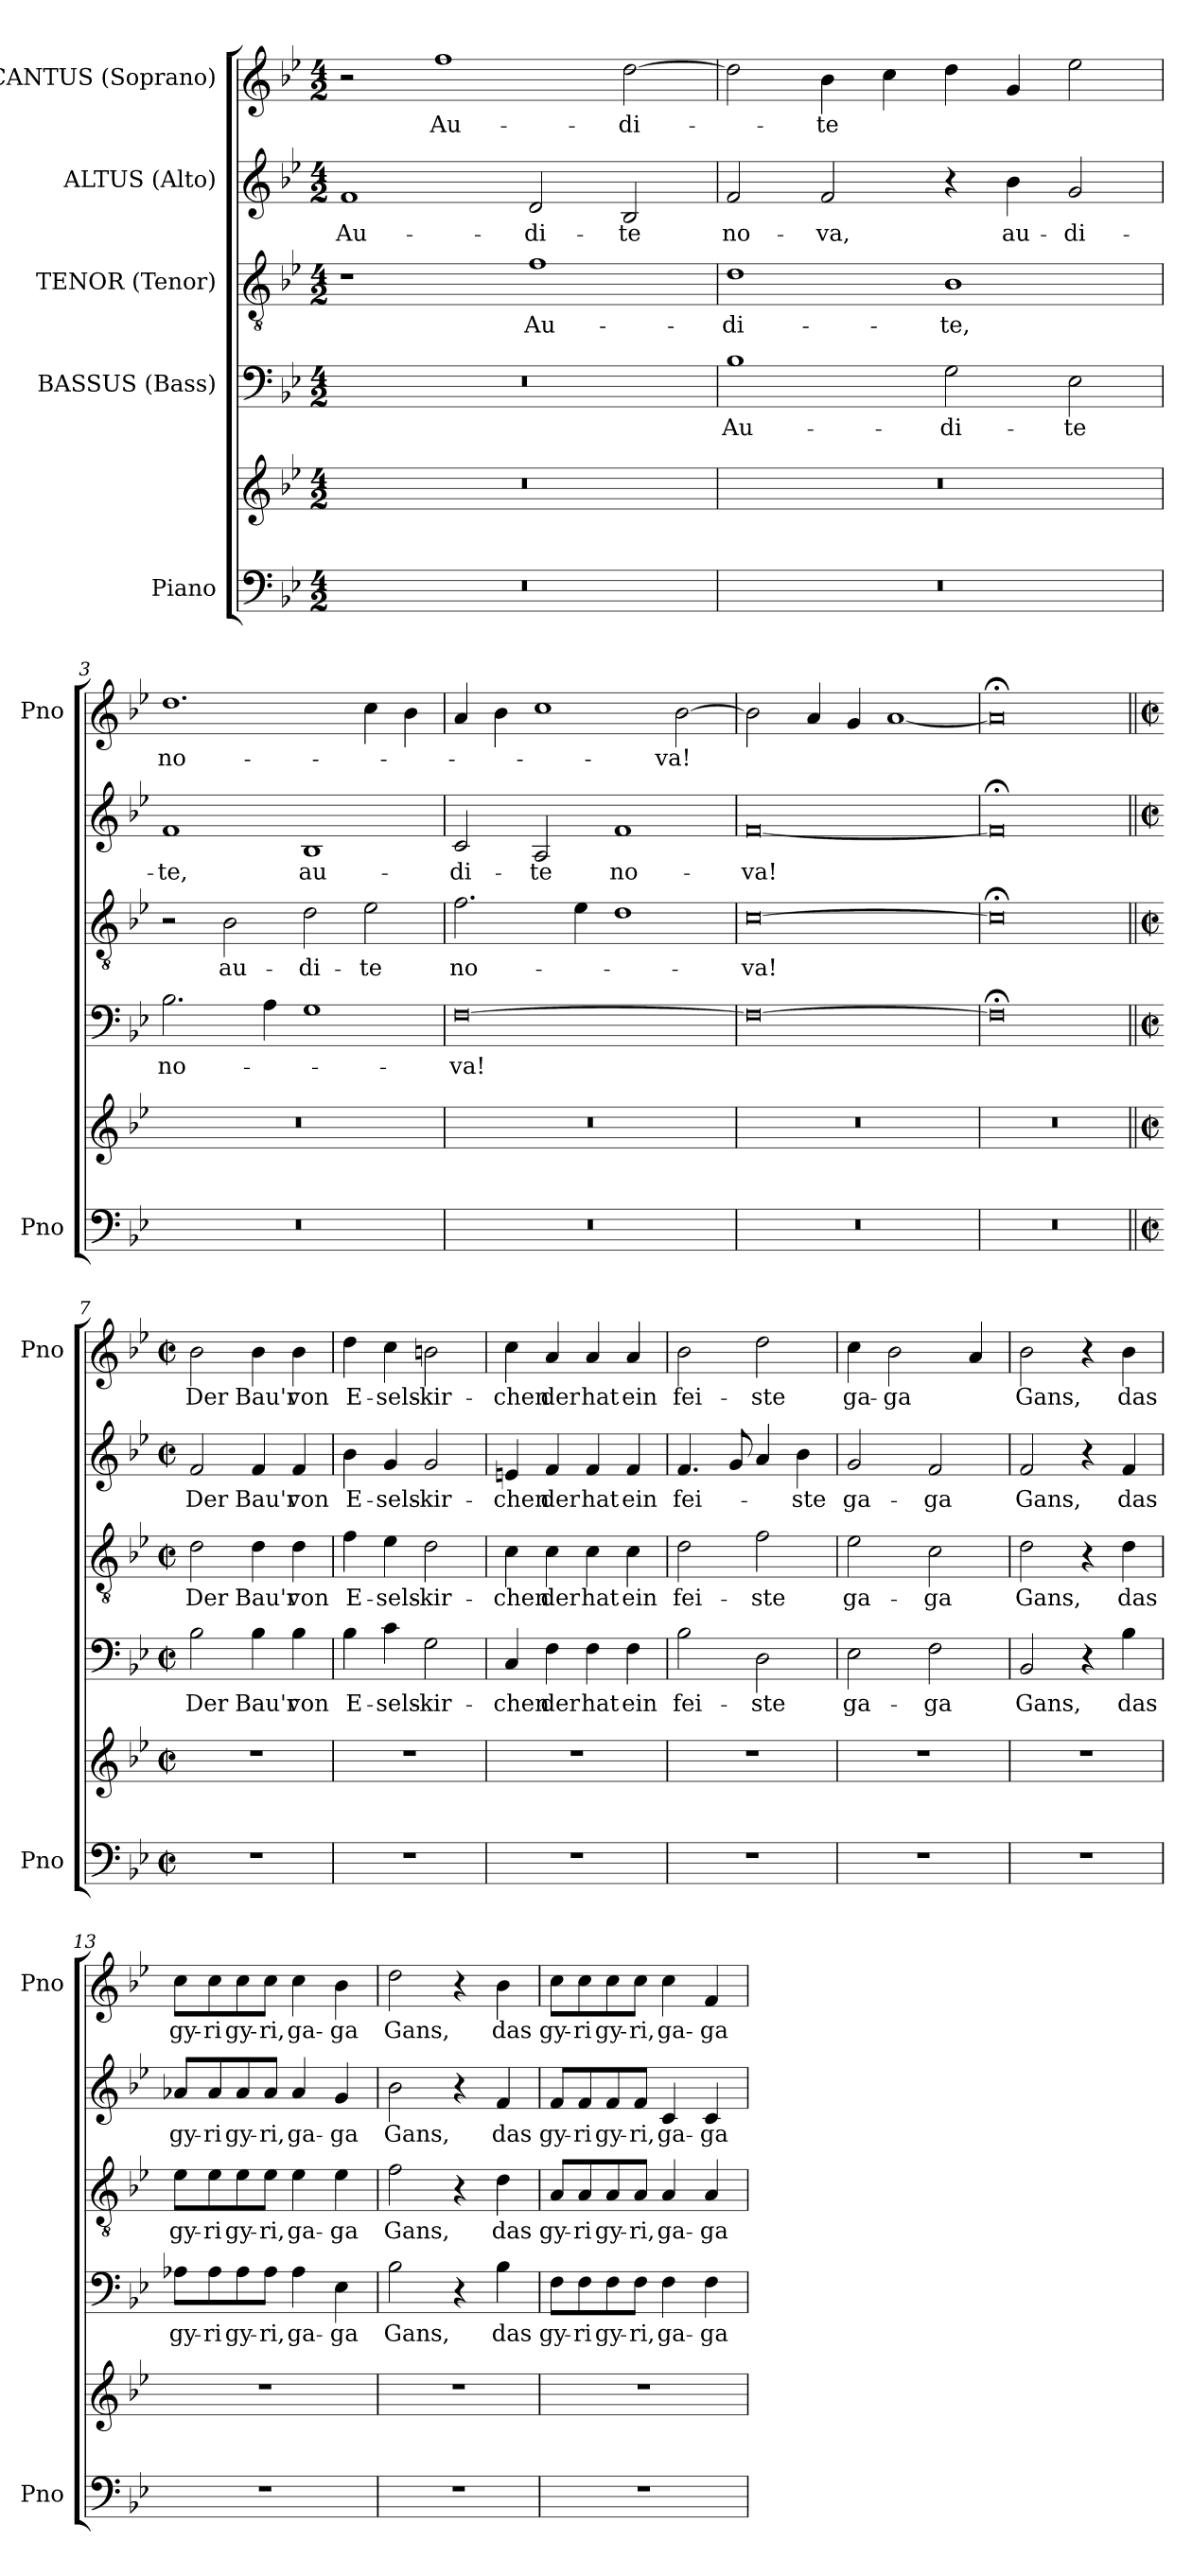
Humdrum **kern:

**kern	**kern	**kern	**text	**kern	**text	**kern	**text	**kern	**text
*part5	*part5	*part4	*part4	*part3	*part3	*part2	*part2	*part1	*part1
*staff6	*staff5	*staff4	*staff4	*staff3	*staff3	*staff2	*staff2	*staff1	*staff1
*I"Piano	*	*I"BASSUS (Bass)	*	*I"TENOR (Tenor)	*	*I"ALTUS (Alto)	*	*I"CANTUS (Soprano)	*
*I'Pno	*	*	*	*	*	*	*	*I'Pno	*
*clefF4	*clefG2	*clefF4	*	*clefGv2	*	*clefG2	*	*clefG2	*
*k[b-e-]	*k[b-e-]	*k[b-e-]	*	*k[b-e-]	*	*k[b-e-]	*	*k[b-e-]	*
*B-:	*B-:	*B-:	*	*B-:	*	*B-:	*	*B-:	*
*M4/2	*M4/2	*M4/2	*	*M4/2	*	*M4/2	*	*M4/2	*
=1	=1	=1	=1	=1	=1	=1	=1	=1	=1
0r	0r	0r	.	1r	.	1f	Au-	2r	.
.	.	.	.	.	.	.	.	1ff	Au-
.	.	.	.	1f	Au-	2d/	-di-	.	.
.	.	.	.	.	.	2B-/	-te	[2dd\	-di-
=2	=2	=2	=2	=2	=2	=2	=2	=2	=2
0r	0r	1B-	Au-	1d	-di-	2f/	no-	2dd\]	.
.	.	.	.	.	.	2f/	-va,	4b-\	-te
.	.	.	.	.	.	.	.	4cc\	.
.	.	2G\	-di-	1B-	-te,	4r	.	4dd\	.
.	.	.	.	.	.	4b-\	au-	4g/	.
.	.	2E-\	-te	.	.	2g/	-di-	2ee-\	.
=3	=3	=3	=3	=3	=3	=3	=3	=3	=3
0r	0r	2.B-\	no-	2r	.	1f	-te,	1.dd	no-
.	.	.	.	2B-\	au-	.	.	.	.
.	.	4A\	.	.	.	.	.	.	.
.	.	1G	.	2d\	-di-	1B-	au-	.	.
.	.	.	.	2e-\	-te	.	.	4cc\	.
.	.	.	.	.	.	.	.	4b-\	.
!!LO:LB:g=z
=4	=4	=4	=4	=4	=4	=4	=4	=4	=4
0r	0r	[0F	-va!	2.f\	no-	2c/	-di-	4a/	.
.	.	.	.	.	.	.	.	4b-\	.
.	.	.	.	.	.	2A/	-te	1cc	.
.	.	.	.	4e-\	.	.	.	.	.
.	.	.	.	1d	.	1f	no-	.	.
.	.	.	.	.	.	.	.	[2b-\	-va!
=5	=5	=5	=5	=5	=5	=5	=5	=5	=5
0r	0r	0F_	.	[0c	-va!	[0f	-va!	2b-\]	.
.	.	.	.	.	.	.	.	4a/	.
.	.	.	.	.	.	.	.	4g/	.
.	.	.	.	.	.	.	.	[1a	.
=6	=6	=6	=6	=6	=6	=6	=6	=6	=6
0r	0r	0F;<]	.	0c;<]	.	0f;<]	.	0a;<]	.
=7||	=7||	=7||	=7||	=7||	=7||	=7||	=7||	=7||	=7||
*M2/2	*M2/2	*M2/2	*	*M2/2	*	*M2/2	*	*M2/2	*
*met(c|)	*met(c|)	*met(c|)	*	*met(c|)	*	*met(c|)	*	*met(c|)	*
1r	1r	2B-\	Der	2d\	Der	2f/	Der	2b-\	Der
.	.	4B-\	Bau'r	4d\	Bau'r	4f/	Bau'r	4b-\	Bau'r
.	.	4B-\	von	4d\	von	4f/	von	4b-\	von
=8	=8	=8	=8	=8	=8	=8	=8	=8	=8
1r	1r	4B-\	E-	4f\	E-	4b-\	E-	4dd\	E-
.	.	4c\	-sels-	4e-\	-sels-	4g/	-sels-	4cc\	-sels-
.	.	2G\	-kir-	2d\	-kir-	2g/	-kir-	2bn\	-kir-
=9	=9	=9	=9	=9	=9	=9	=9	=9	=9
1r	1r	4C/	-chen	4c\	-chen	4en/	-chen	4cc\	-chen
.	.	4F\	der	4c\	der	4f/	der	4a/	der
.	.	4F\	hat	4c\	hat	4f/	hat	4a/	hat
.	.	4F\	ein	4c\	ein	4f/	ein	4a/	ein
=10	=10	=10	=10	=10	=10	=10	=10	=10	=10
1r	1r	2B-\	fei-	2d\	fei-	4.f/	fei-	2b-\	fei-
.	.	.	.	.	.	8g/	.	.	.
.	.	2D\	-ste	2f\	-ste	4a/	.	2dd\	-ste
.	.	.	.	.	.	4b-\	-ste	.	.
!!LO:LB:g=z
=11	=11	=11	=11	=11	=11	=11	=11	=11	=11
1r	1r	2E-\	ga-	2e-\	ga-	2g/	ga-	4cc\	ga-
.	.	.	.	.	.	.	.	2b-\	-ga
.	.	2F\	-ga	2c\	-ga	2f/	-ga	.	.
.	.	.	.	.	.	.	.	4a/	.
=12	=12	=12	=12	=12	=12	=12	=12	=12	=12
1r	1r	2BB-/	Gans,	2d\	Gans,	2f/	Gans,	2b-\	Gans,
.	.	4r	.	4r	.	4r	.	4r	.
.	.	4B-\	das	4d\	das	4f/	das	4b-\	das
=13	=13	=13	=13	=13	=13	=13	=13	=13	=13
1r	1r	8A-X\L	gy-	8e-\L	gy-	8a-X/L	gy-	8cc\L	gy-
.	.	8A-\	-ri	8e-\	-ri	8a-/	-ri	8cc\	-ri
.	.	8A-\	gy-	8e-\	gy-	8a-/	gy-	8cc\	gy-
.	.	8A-\J	-ri,	8e-\J	-ri,	8a-/J	-ri,	8cc\J	-ri,
.	.	4A-\	ga-	4e-\	ga-	4a-/	ga-	4cc\	ga-
.	.	4E-\	-ga	4e-\	-ga	4g/	-ga	4b-\	-ga
=14	=14	=14	=14	=14	=14	=14	=14	=14	=14
1r	1r	2B-\	Gans,	2f\	Gans,	2b-\	Gans,	2dd\	Gans,
.	.	4r	.	4r	.	4r	.	4r	.
.	.	4B-\	das	4d\	das	4f/	das	4b-\	das
=15	=15	=15	=15	=15	=15	=15	=15	=15	=15
1r	1r	8F\L	gy-	8A/L	gy-	8f/L	gy-	8cc\L	gy-
.	.	8F\	-ri	8A/	-ri	8f/	-ri	8cc\	-ri
.	.	8F\	gy-	8A/	gy-	8f/	gy-	8cc\	gy-
.	.	8F\J	-ri,	8A/J	-ri,	8f/J	-ri,	8cc\J	-ri,
.	.	4F\	ga-	4A/	ga-	4c/	ga-	4cc\	ga-
.	.	4F\	-ga	4A/	-ga	4c/	-ga	4f/	-ga
=	=	=	=	=	=	=	=	=	=
*-	*-	*-	*-	*-	*-	*-	*-	*-	*-
